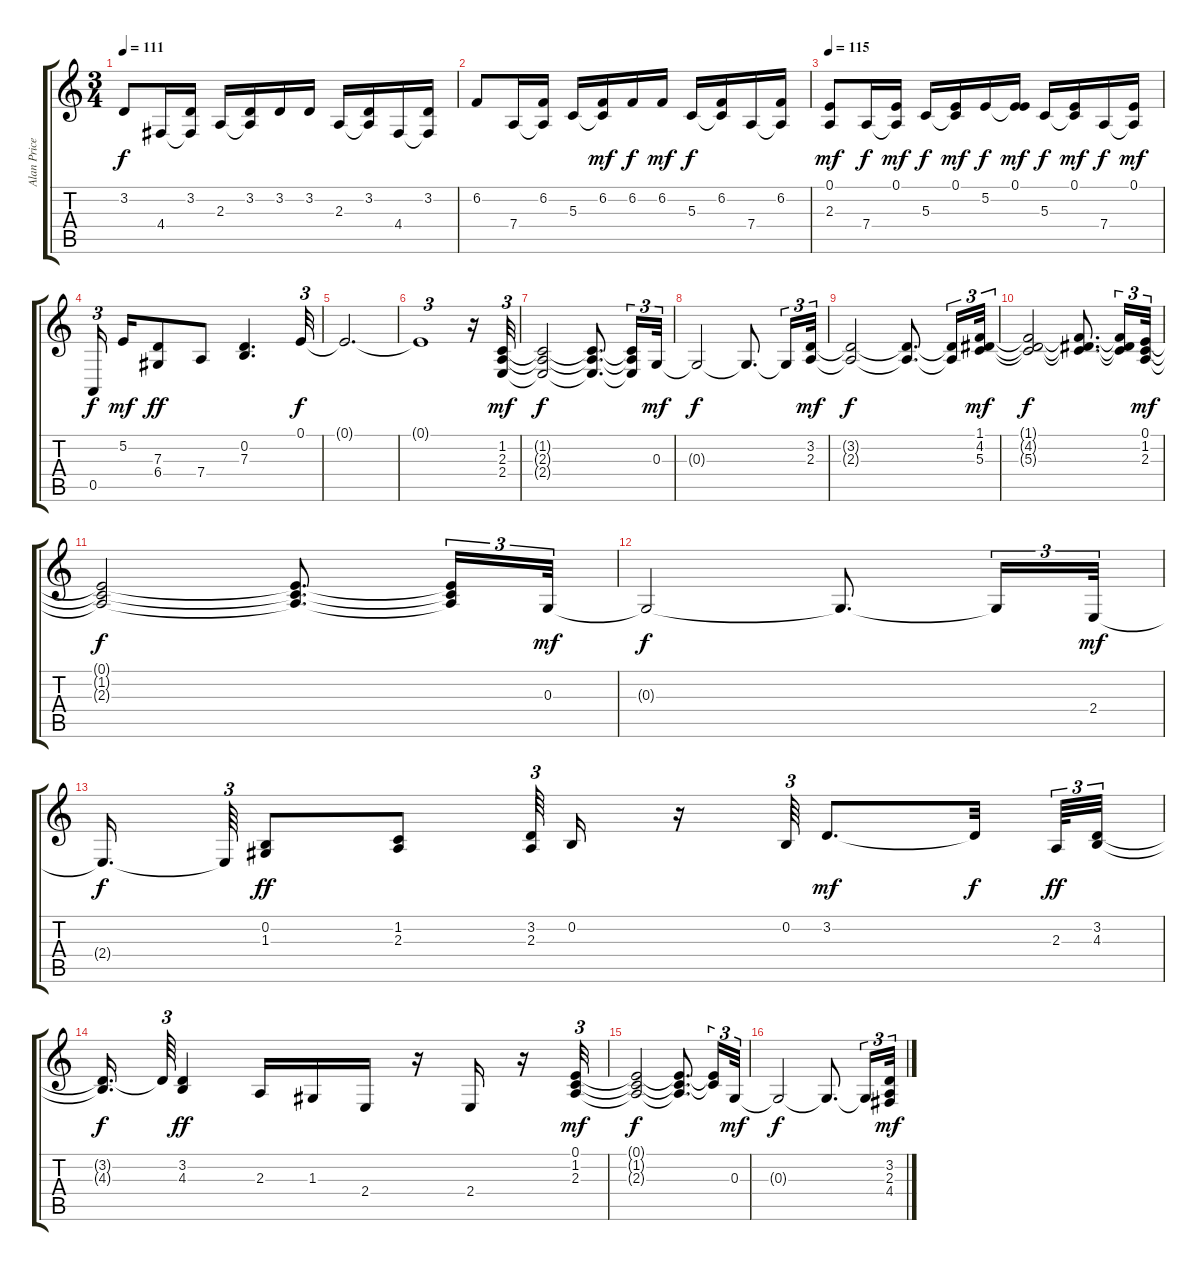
\track ("Alan Price " "Alan Price") {instrument churchorgan}
\staff {score tabs}
\tuning (E4 B3 G3 D3 A2 E2) {hide}
\ts (3 4)
\tempo 111
\clef g2
\ks c
3.2.8{dy f} 4.4.16 (3.2 4.4{t}).16 2.3.16 (3.2 2.3{t}).16 3.2.16 3.2.16 2.3.16 (3.2 2.3{t}).16 4.4.16 (3.2 4.4{t}).16 |
6.2.8 7.4.16 (6.2 7.4{t}).16 5.3.16 (6.2 5.3{t}).16{dy mf} 6.2.16{dy f} 6.2.16{dy mf} 5.3.16{dy f} (6.2 5.3{t}).16 7.4.16 (6.2 7.4{t}).16 |
\tempo 115
(0.1 2.3).8{dy mf} 7.4.16{dy f} (0.1 7.4{t}).16{dy mf} 5.3.16{dy f} (0.1 5.3{t}).16{dy mf} 5.2.16{dy f} (0.1 5.2{t}).16{dy mf} 5.3.16{dy f} (0.1 5.3{t}).16{dy mf} 7.4.16{dy f} (0.1 7.4{t}).16{dy mf} |
0.5.16{tu (3 2) dy f beam splitsecondary} 5.2.16{dy mf} (7.3 6.4).8{dy ff} 7.4.8 (0.2 7.3).4{d} 0.1.32{tu (3 2) dy f} |
0.1{t}.2{d} |
0.1{t}.1{tu (3 2)} r.16 (1.2 2.3 2.4).32{tu (3 2) dy mf} |
(1.2{t} 2.3{t} 2.4{t}).2{dy f} (1.2{t} 2.3{t} 2.4{t}).8{d} (1.2{t} 2.3{t} 2.4{t}).16{tu (3 2)} 0.3.32{tu (3 2) dy mf} |
0.3{t}.2{dy f} 0.3{t}.8{d} 0.3{t}.16{tu (3 2)} (3.2 2.3).32{tu (3 2) dy mf} |
(3.2{t} 2.3{t}).2{dy f} (3.2{t} 2.3{t}).8{d} (3.2{t} 2.3{t}).16{tu (3 2)} (1.1 4.2 5.3).32{tu (3 2) dy mf} |
(1.1{t} 4.2{t} 5.3{t}).2{dy f} (1.1{t} 4.2{t} 5.3{t}).8{d} (1.1{t} 4.2{t} 5.3{t}).16{tu (3 2)} (0.1 1.2 2.3).32{tu (3 2) dy mf} |
(0.1{t} 1.2{t} 2.3{t}).2{dy f} (0.1{t} 1.2{t} 2.3{t}).8{d} (0.1{t} 1.2{t} 2.3{t}).16{tu (3 2)} 0.3.32{tu (3 2) dy mf} |
0.3{t}.2{dy f} 0.3{t}.8{d} 0.3{t}.16{tu (3 2)} 2.4.32{tu (3 2) dy mf} |
2.4{t}.16{d dy f beam splitsecondary} 2.4{t}.64{tu (3 2)} (0.2 1.3).8{dy ff} (1.2 2.3).8 (3.2 2.3).64{tu (3 2)} 0.2.16 r.16 0.2.64{tu (3 2)} 3.2.8{d dy mf} 3.2{t}.32{dy f beam splitsecondary} 2.3.64{tu (3 2) dy ff} (3.2 4.3).32{tu (3 2)} |
(3.2{t} 4.3{t}).16{d dy f} 3.2{t}.64{tu (3 2)} (3.2 4.3).4{dy ff} 2.3.16 1.3.16 2.4.16 r.16 2.4.16 r.16 (0.1 1.2 2.3).32{tu (3 2) dy mf} |
(0.1{t} 1.2{t} 2.3{t}).2{dy f} (0.1{t} 1.2{t} 2.3{t}).8{d} (0.1{t} 1.2{t}).16{tu (3 2)} 0.3.32{tu (3 2) dy mf} |
0.3{t}.2{dy f} 0.3{t}.8{d} 0.3{t}.16{tu (3 2)} (3.2 2.3 4.4).32{tu (3 2) dy mf}
